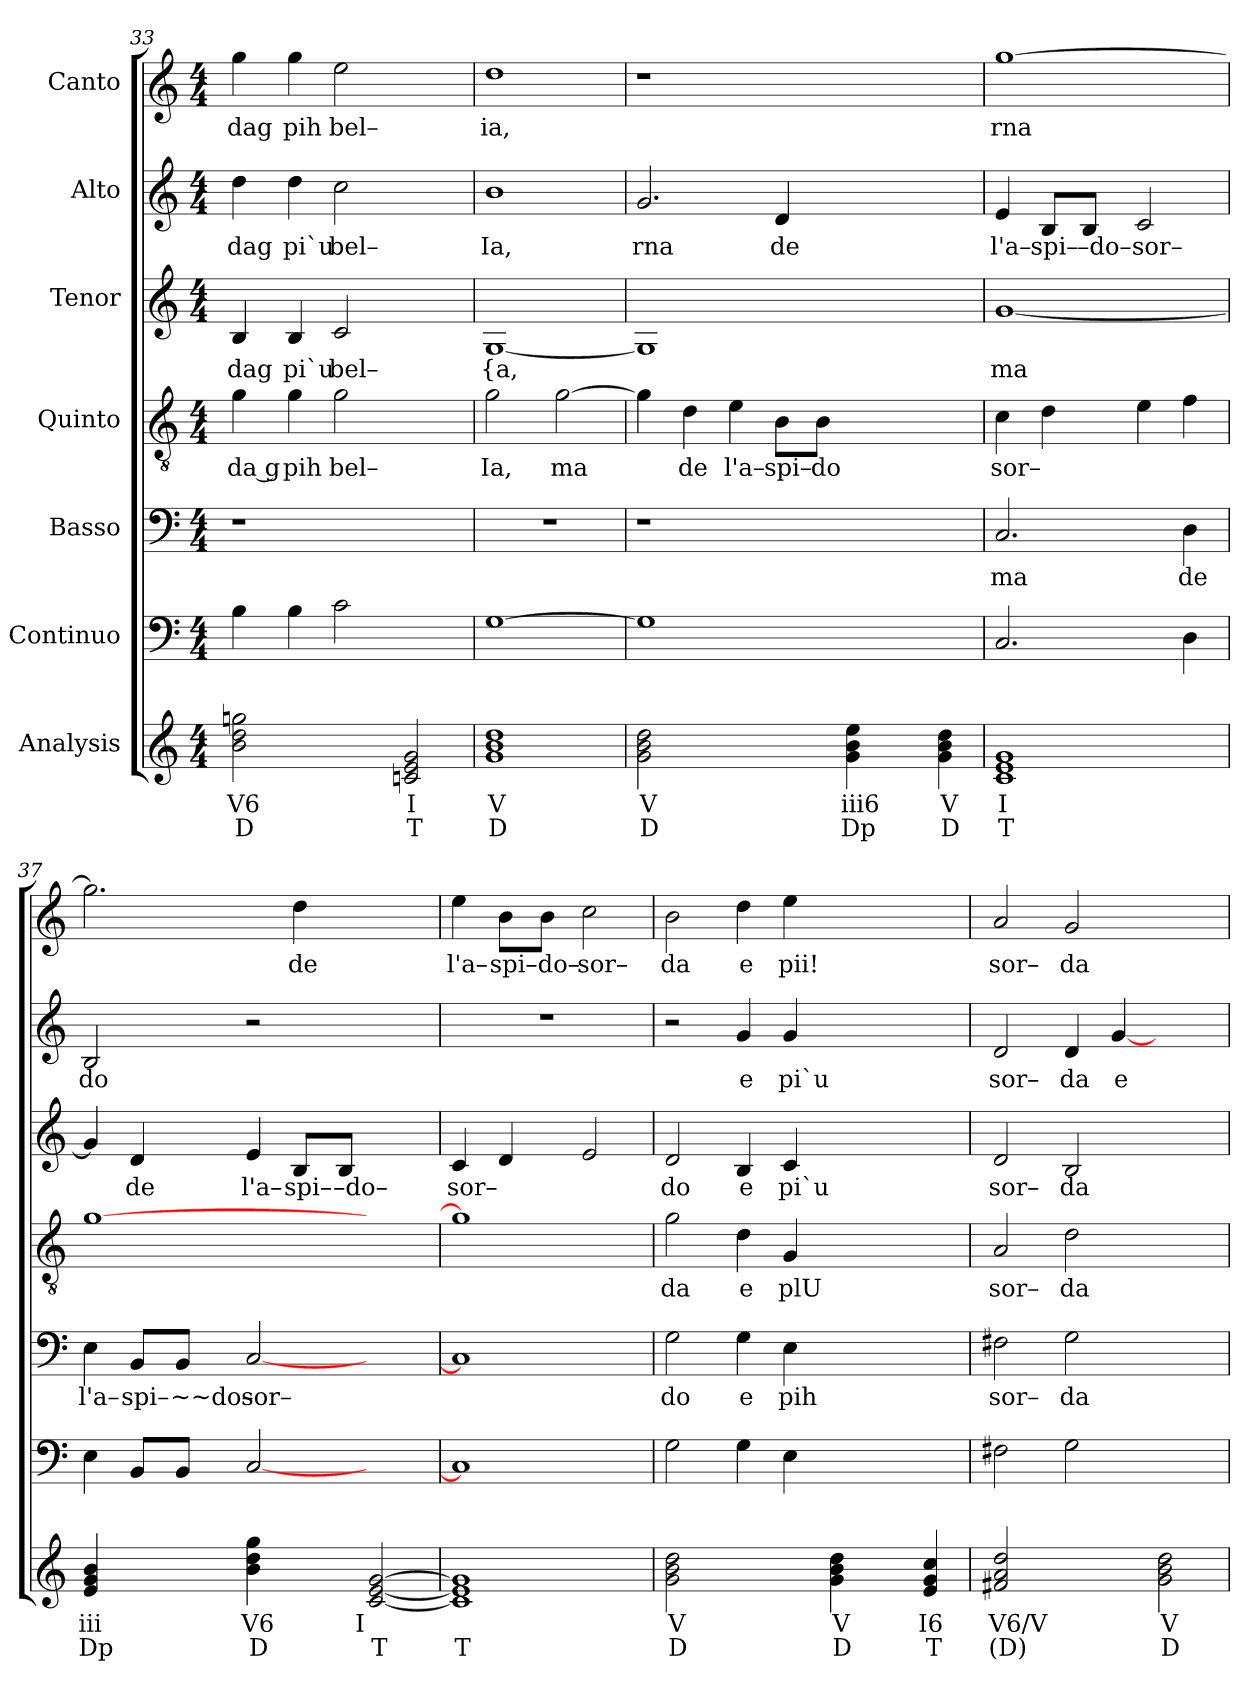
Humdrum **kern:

**kern	**text	**text	**kern	**kern	**text	**kern	**text	**kern	**text	**kern	**text	**kern	**text
*part7	*part7	*part7	*part6	*part5	*part5	*part4	*part4	*part3	*part3	*part2	*part2	*part1	*part1
*staff7	*staff7	*staff7	*staff6	*staff5	*staff5	*staff4	*staff4	*staff3	*staff3	*staff2	*staff2	*staff1	*staff1
*I"Analysis	*	*	*I"Continuo	*I"Basso	*	*I"Quinto	*	*I"Tenor	*	*I"Alto	*	*I"Canto	*
*	*	*	*clefF4	*clefF4	*	*clefGv2	*	*clefG2	*	*clefG2	*	*clefG2	*
*k[]	*	*	*k[]	*k[]	*	*k[]	*	*k[]	*	*k[]	*	*k[]	*
*M4/4	*	*	*M4/4	*M4/4	*	*M4/4	*	*M4/4	*	*M4/4	*	*M4/4	*
=33	=33	=33	=33	=33	=33	=33	=33	=33	=33	=33	=33	=33	=33
!	!	!	!	!	!	!	!LO:LY:b	!	!	!	!	!	!
!	!	!	!	!	!	!	!	!	!LO:LY:b	!	!	!	!
!	!	!	!	!	!	!	!	!	!	!	!LO:LY:b	!	!
!	!	!	!	!	!	!	!	!	!	!	!	!	!LO:LY:b
2b 2dd 2ggn	V6	D	4B\	1r	.	4g\	da g	4B/	dag	4dd\	dag	4gg\	dag
!	!	!	!	!	!	!	!LO:LY:b	!	!	!	!	!	!
!	!	!	!	!	!	!	!	!	!LO:LY:b	!	!	!	!
!	!	!	!	!	!	!	!	!	!	!	!LO:LY:b	!	!
!	!	!	!	!	!	!	!	!	!	!	!	!	!LO:LY:b
.	.	.	4B\	.	.	4g\	pih	4B/	pi`u	4dd\	pi`u	4gg\	pih
!	!	!	!	!	!	!	!LO:LY:b	!	!	!	!	!	!
!	!	!	!	!	!	!	!	!	!LO:LY:b	!	!	!	!
!	!	!	!	!	!	!	!	!	!	!	!LO:LY:b	!	!
!	!	!	!	!	!	!	!	!	!	!	!	!	!LO:LY:b
2ryy	.	.	2c\	.	.	2g\	bel–	2c/	bel–	2cc\	bel–	2ee\	bel–
2cn 2e 2g	I	T	2ryy	2ryy	.	2ryy	.	2ryy	.	2ryy	.	2ryy	.
=34	=34	=34	=34	=34	=34	=34	=34	=34	=34	=34	=34	=34	=34
!	!	!	!	!	!	!	!LO:LY:b	!	!	!	!	!	!
!	!	!	!	!	!	!	!	!	!LO:LY:b	!	!	!	!
!	!	!	!	!	!	!	!	!	!	!	!LO:LY:b	!	!
!	!	!	!	!	!	!	!	!	!	!	!	!	!LO:LY:b
1g 1b 1dd	V	D	[1G	1r	.	2g\	Ia,	[1G	{a,	1b	Ia,	1dd	ia,
!	!	!	!	!	!	!	!LO:LY:b	!	!	!	!	!	!
.	.	.	.	.	.	[2g\	ma	.	.	.	.	.	.
=35	=35	=35	=35	=35	=35	=35	=35	=35	=35	=35	=35	=35	=35
!	!	!	!	!	!	!	!	!	!	!	!LO:LY:b	!	!
2g 2b 2dd	V	D	1G]	1r	.	4g\]	.	1G]	.	2.g/	rna	1r	.
!	!	!	!	!	!	!	!LO:LY:b	!	!	!	!	!	!
.	.	.	.	.	.	4d\	de	.	.	.	.	.	.
!	!	!	!	!	!	!	!LO:LY:b	!	!	!	!	!	!
2ryy	.	.	.	.	.	4e\	l'a–	.	.	.	.	.	.
!	!	!	!	!	!	!	!LO:LY:b	!	!	!	!	!	!
!	!	!	!	!	!	!	!	!	!	!	!LO:LY:b	!	!
.	.	.	.	.	.	8B\L	spi–	.	.	4d/	de	.	.
!	!	!	!	!	!	!	!LO:LY:b	!	!	!	!	!	!
.	.	.	.	.	.	8B\J	do	.	.	.	.	.	.
4g 4b 4ee	iii6	Dp	2.ryy	2.ryy	.	2.ryy	.	2.ryy	.	2.ryy	.	2.ryy	.
4ryy	.	.	.	.	.	.	.	.	.	.	.	.	.
4g 4b 4dd	V	D	.	.	.	.	.	.	.	.	.	.	.
=36	=36	=36	=36	=36	=36	=36	=36	=36	=36	=36	=36	=36	=36
!	!	!	!	!	!LO:LY:b	!	!	!	!	!	!	!	!
!	!	!	!	!	!	!	!LO:LY:b	!	!	!	!	!	!
!	!	!	!	!	!	!	!	!	!LO:LY:b	!	!	!	!
!	!	!	!	!	!	!	!	!	!	!	!LO:LY:b	!	!
!	!	!	!	!	!	!	!	!	!	!	!	!	!LO:LY:b
1c 1e 1g	I	T	2.C/	2.C/	ma	4c\	sor–	[1g	ma	4e/	l'a–	[1gg	rna
!	!	!	!	!	!	!	!	!	!	!	!LO:LY:b	!	!
.	.	.	.	.	.	4d\	.	.	.	8B/L	spi–	.	.
!	!	!	!	!	!	!	!	!	!	!	!LO:LY:b	!	!
.	.	.	.	.	.	.	.	.	.	8B/J	–do–	.	.
!	!	!	!	!	!	!	!	!	!	!	!LO:LY:b	!	!
.	.	.	.	.	.	4e\	.	.	.	2c/	sor–	.	.
!	!	!	!	!	!LO:LY:b	!	!	!	!	!	!	!	!
.	.	.	4D\	4D\	de	4f\	.	.	.	.	.	.	.
=37	=37	=37	=37	=37	=37	=37	=37	=37	=37	=37	=37	=37	=37
!	!	!	!	!	!LO:LY:b	!	!	!	!	!	!	!	!
!	!	!	!	!	!	!	!	!	!	!	!LO:LY:b	!	!
4e 4g 4b	iii	Dp	4E\	4E\	l'a–	[1g	.	4g/]	.	2B/	do	2.gg\]	.
!	!	!	!	!	!LO:LY:b	!	!	!	!	!	!	!	!
!	!	!	!	!	!	!	!	!	!LO:LY:b	!	!	!	!
4ryy	.	.	8BB/L	8BB/L	spi–	.	.	4d/	de	.	.	.	.
!	!	!	!	!	!LO:LY:b	!	!	!	!	!	!	!	!
.	.	.	8BB/J	8BB/J	~~do–	.	.	.	.	.	.	.	.
!	!	!	!	!	!LO:LY:b	!	!	!	!	!	!	!	!
!	!	!	!	!	!	!	!	!	!LO:LY:b	!	!	!	!
4b 4dd 4gg	V6	D	[2C/	[2C/	sor–	.	.	4e/	l'a–	2r	.	.	.
!	!	!	!	!	!	!	!	!	!LO:LY:b	!	!	!	!
!	!	!	!	!	!	!	!	!	!	!	!	!	!LO:LY:b
4ryy	.	.	.	.	.	.	.	8B/L	spi–	.	.	4dd\	de
!	!	!	!	!	!	!	!	!	!LO:LY:b	!	!	!	!
.	.	.	.	.	.	.	.	8B/J	–do–	.	.	.	.
[2c [2e [2g	I	T	2ryy	2ryy	.	2ryy	.	2ryy	.	2ryy	.	2ryy	.
=38	=38	=38	=38	=38	=38	=38	=38	=38	=38	=38	=38	=38	=38
!	!	!	!	!	!	!	!	!	!LO:LY:b	!	!	!	!
!	!	!	!	!	!	!	!	!	!	!	!	!	!LO:LY:b
1c] 1e] 1g]	.	T	1C]	1C]	.	1g]	.	4c/	sor–	1r	.	4ee\	l'a–
!	!	!	!	!	!	!	!	!	!	!	!	!	!LO:LY:b
.	.	.	.	.	.	.	.	4d/	.	.	.	8b\L	spi–do–
.	.	.	.	.	.	.	.	.	.	.	.	8b\J	.
!	!	!	!	!	!	!	!	!	!	!	!	!	!LO:LY:b
.	.	.	.	.	.	.	.	2e/	.	.	.	2cc\	sor–
=39	=39	=39	=39	=39	=39	=39	=39	=39	=39	=39	=39	=39	=39
!	!	!	!	!	!LO:LY:b	!	!	!	!	!	!	!	!
!	!	!	!	!	!	!	!LO:LY:b	!	!	!	!	!	!
!	!	!	!	!	!	!	!	!	!LO:LY:b	!	!	!	!
!	!	!	!	!	!	!	!	!	!	!	!	!	!LO:LY:b
2g 2b 2dd	V	D	2G\	2G\	do	2g\	da	2d/	do	2r	.	2b\	da
!	!	!	!	!	!LO:LY:b	!	!	!	!	!	!	!	!
!	!	!	!	!	!	!	!LO:LY:b	!	!	!	!	!	!
!	!	!	!	!	!	!	!	!	!LO:LY:b	!	!	!	!
!	!	!	!	!	!	!	!	!	!	!	!LO:LY:b	!	!
!	!	!	!	!	!	!	!	!	!	!	!	!	!LO:LY:b
2ryy	.	.	4G\	4G\	e	4d\	e	4B/	e	4g/	e	4dd\	e
!	!	!	!	!	!LO:LY:b	!	!	!	!	!	!	!	!
!	!	!	!	!	!	!	!LO:LY:b	!	!	!	!	!	!
!	!	!	!	!	!	!	!	!	!LO:LY:b	!	!	!	!
!	!	!	!	!	!	!	!	!	!	!	!LO:LY:b	!	!
!	!	!	!	!	!	!	!	!	!	!	!	!	!LO:LY:b
.	.	.	4E\	4E\	pih	4G/	plU	4c/	pi`u	4g/	pi`u	4ee\	pii!
4g 4b 4dd	V	D	2.ryy	2.ryy	.	2.ryy	.	2.ryy	.	2.ryy	.	2.ryy	.
4ryy	.	.	.	.	.	.	.	.	.	.	.	.	.
4e 4g 4cc	I6	T	.	.	.	.	.	.	.	.	.	.	.
=40	=40	=40	=40	=40	=40	=40	=40	=40	=40	=40	=40	=40	=40
!	!	!	!	!	!LO:LY:b	!	!	!	!	!	!	!	!
!	!	!	!	!	!	!	!LO:LY:b	!	!	!	!	!	!
!	!	!	!	!	!	!	!	!	!LO:LY:b	!	!	!	!
!	!	!	!	!	!	!	!	!	!	!	!LO:LY:b	!	!
!	!	!	!	!	!	!	!	!	!	!	!	!	!LO:LY:b
2f#X 2a 2dd	V6/V	(D)	2F#X\	2F#X\	sor–	2A/	sor–	2d/	sor–	2d/	sor–	2a/	sor–
!	!	!	!	!	!LO:LY:b	!	!	!	!	!	!	!	!
!	!	!	!	!	!	!	!LO:LY:b	!	!	!	!	!	!
!	!	!	!	!	!	!	!	!	!LO:LY:b	!	!	!	!
!	!	!	!	!	!	!	!	!	!	!	!LO:LY:b	!	!
!	!	!	!	!	!	!	!	!	!	!	!	!	!LO:LY:b
2ryy	.	.	2G\	2G\	da	2d\	da	2B/	da	4d/	da	2g/	da
!	!	!	!	!	!	!	!	!	!	!	!LO:LY:b	!	!
.	.	.	.	.	.	.	.	.	.	[4g/	e	.	.
2g 2b 2dd	V	D	2ryy	2ryy	.	2ryy	.	2ryy	.	2ryy	.	2ryy	.
=	=	=	=	=	=	=	=	=	=	=	=	=	=
*-	*-	*-	*-	*-	*-	*-	*-	*-	*-	*-	*-	*-	*-
